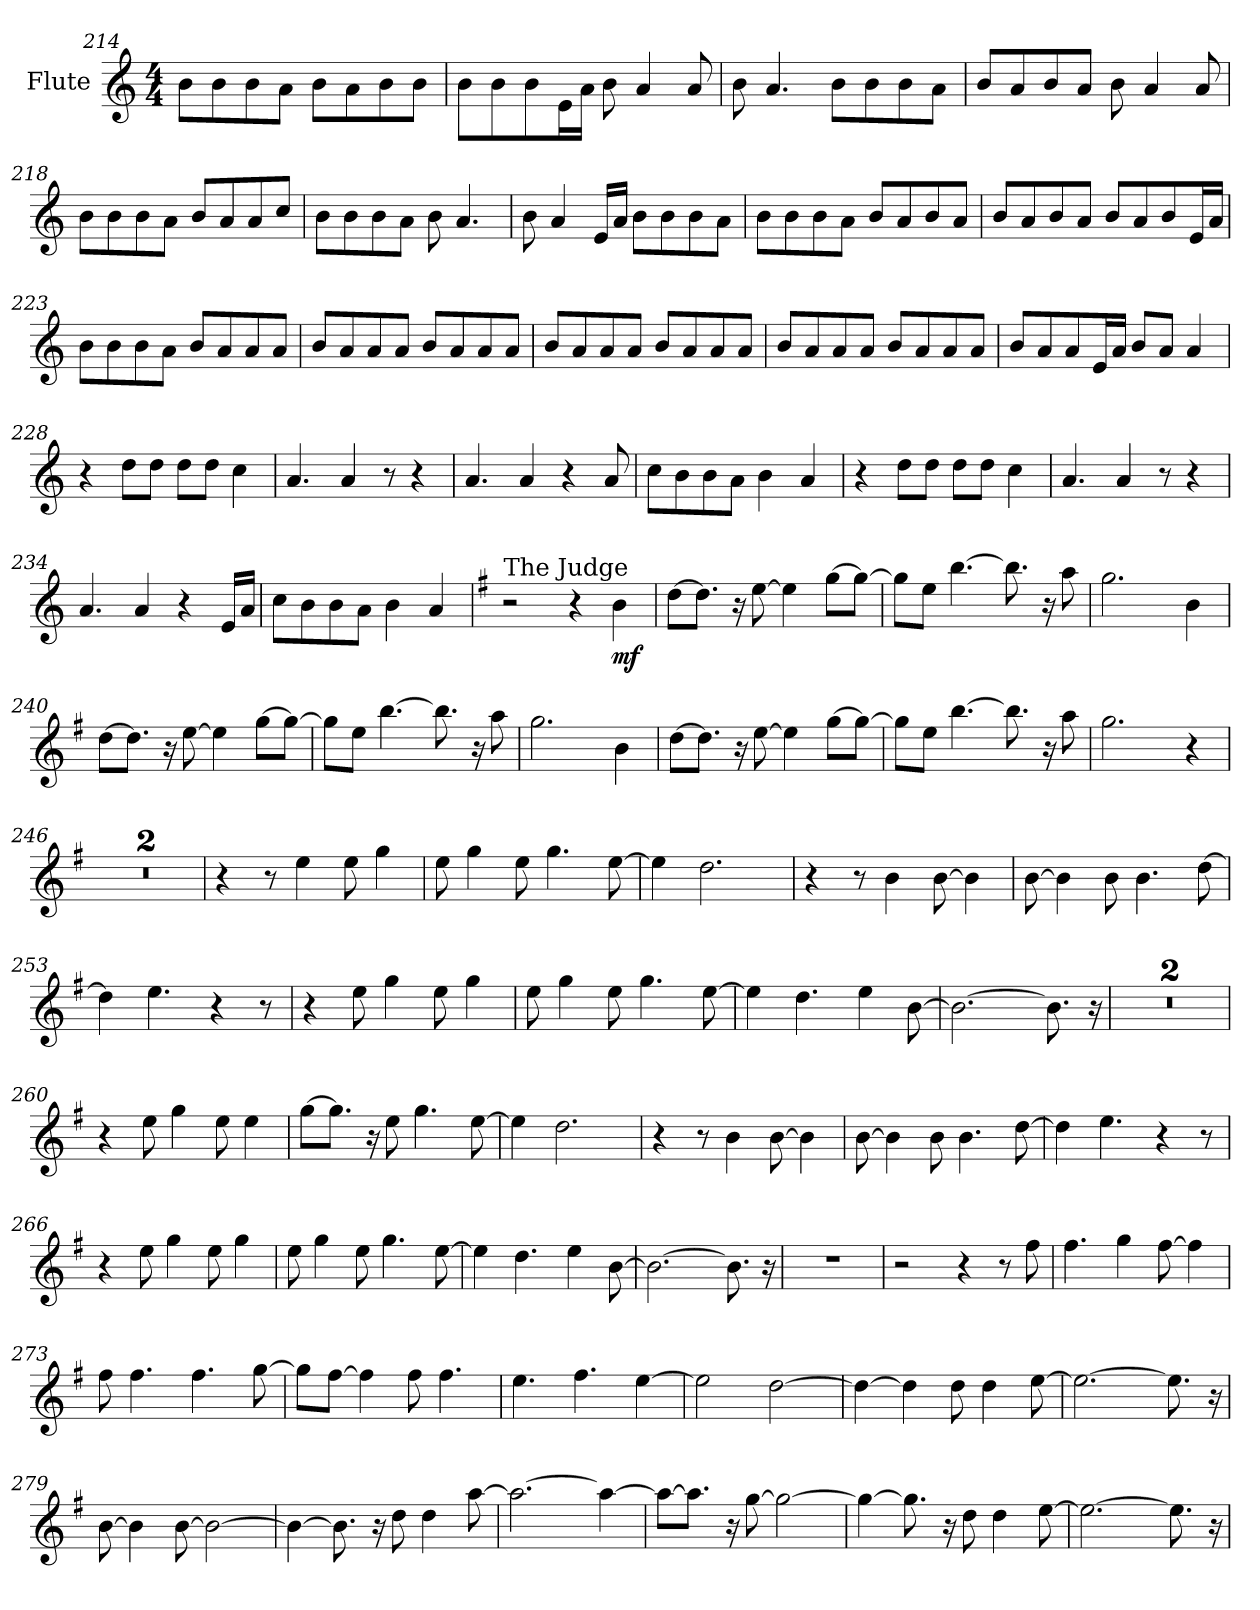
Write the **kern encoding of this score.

**kern	**dynam
*part1	*part1
*staff1	*staff1
*I"Flute	*
*I'Fl.	*
*clefG2	*
*k[]	*
*M4/4	*
=214	=214
8b\L	.
8b\	.
8b\	.
8a\J	.
8b\L	.
8a\	.
8b\	.
8b\J	.
=215	=215
8b\L	.
8b\	.
8b\	.
16e\L	.
16a\JJ	.
8b\	.
4a/	.
8a/	.
=216	=216
8b\	.
4.a/	.
8b\L	.
8b\	.
8b\	.
8a\J	.
=217	=217
8b/L	.
8a/	.
8b/	.
8a/J	.
8b\	.
4a/	.
8a/	.
!!LO:LB:g=z
=218	=218
8b\L	.
8b\	.
8b\	.
8a\J	.
8b/L	.
8a/	.
8a/	.
8cc/J	.
=219	=219
8b\L	.
8b\	.
8b\	.
8a\J	.
8b\	.
4.a/	.
=220	=220
8b\	.
4a/	.
16e/LL	.
16a/JJ	.
8b\L	.
8b\	.
8b\	.
8a\J	.
=221	=221
8b\L	.
8b\	.
8b\	.
8a\J	.
8b/L	.
8a/	.
8b/	.
8a/J	.
=222	=222
8b/L	.
8a/	.
8b/	.
8a/J	.
8b/L	.
8a/	.
8b/	.
16e/L	.
16a/JJ	.
!!LO:LB:g=z
=223	=223
8b\L	.
8b\	.
8b\	.
8a\J	.
8b/L	.
8a/	.
8a/	.
8a/J	.
=224	=224
8b/L	.
8a/	.
8a/	.
8a/J	.
8b/L	.
8a/	.
8a/	.
8a/J	.
=225	=225
8b/L	.
8a/	.
8a/	.
8a/J	.
8b/L	.
8a/	.
8a/	.
8a/J	.
=226	=226
8b/L	.
8a/	.
8a/	.
8a/J	.
8b/L	.
8a/	.
8a/	.
8a/J	.
=227	=227
8b/L	.
8a/	.
8a/	.
16e/L	.
16a/JJ	.
8b/L	.
8a/J	.
4a/	.
=228	=228
4r	.
8dd\L	.
8dd\J	.
8dd\L	.
8dd\J	.
4cc\	.
!!LO:LB:g=z
=229	=229
4.a/	.
4a/	.
8r	.
4r	.
=230	=230
4.a/	.
4a/	.
4r	.
8a/	.
=231	=231
8cc\L	.
8b\	.
8b\	.
8a\J	.
4b\	.
4a/	.
=232	=232
4r	.
8dd\L	.
8dd\J	.
8dd\L	.
8dd\J	.
4cc\	.
=233	=233
4.a/	.
4a/	.
8r	.
4r	.
=234	=234
4.a/	.
4a/	.
4r	.
16e/LL	.
16a/JJ	.
=235	=235
8cc\L	.
8b\	.
8b\	.
8a\J	.
4b\	.
4a/	.
=236	=236
*k[f#]	*
!LO:TX:a:t=The Judge	!
2r	.
4r	.
*MM240	*
!	!LO:DY:b
4b\	mf
!!LO:LB:g=z
=237	=237
[8dd\L	.
8.dd\J]	.
16r	.
[8ee\	.
4ee\]	.
[8gg\L	.
8gg\J_	.
=238	=238
8gg\L]	.
8ee\J	.
[4.bb\	.
8.bb\]	.
16r	.
8aa\	.
=239	=239
2.gg\	.
4b\	.
=240	=240
[8dd\L	.
8.dd\J]	.
16r	.
[8ee\	.
4ee\]	.
[8gg\L	.
8gg\J_	.
=241	=241
8gg\L]	.
8ee\J	.
[4.bb\	.
8.bb\]	.
16r	.
8aa\	.
=242	=242
2.gg\	.
4b\	.
!!LO:LB:g=z
=243	=243
[8dd\L	.
8.dd\J]	.
16r	.
[8ee\	.
4ee\]	.
[8gg\L	.
8gg\J_	.
=244	=244
8gg\L]	.
8ee\J	.
[4.bb\	.
8.bb\]	.
16r	.
8aa\	.
=245	=245
2.gg\	.
4r	.
=246	=246
1r	.
=247	=247
1r	.
=248	=248
4r	.
8r	.
4ee\	.
8ee\	.
4gg\	.
=249	=249
8ee\	.
4gg\	.
8ee\	.
4.gg\	.
[8ee\	.
=250	=250
4ee\]	.
2.dd\	.
=251	=251
4r	.
8r	.
4b\	.
[8b\	.
4b\]	.
!!LO:LB:g=z
=252	=252
[8b\	.
4b\]	.
8b\	.
4.b\	.
[8dd\	.
=253	=253
4dd\]	.
4.ee\	.
4r	.
8r	.
=254	=254
4r	.
8ee\	.
4gg\	.
8ee\	.
4gg\	.
=255	=255
8ee\	.
4gg\	.
8ee\	.
4.gg\	.
[8ee\	.
=256	=256
4ee\]	.
4.dd\	.
4ee\	.
[8b\	.
=257	=257
2.b\_	.
8.b\]	.
16r	.
=258	=258
1r	.
=259	=259
1r	.
=260	=260
4r	.
8ee\	.
4gg\	.
8ee\	.
4ee\	.
!!LO:LB:g=z
=261	=261
[8gg\L	.
8.gg\J]	.
16r	.
8ee\	.
4.gg\	.
[8ee\	.
=262	=262
4ee\]	.
2.dd\	.
=263	=263
4r	.
8r	.
4b\	.
[8b\	.
4b\]	.
=264	=264
[8b\	.
4b\]	.
8b\	.
4.b\	.
[8dd\	.
=265	=265
4dd\]	.
4.ee\	.
4r	.
8r	.
=266	=266
4r	.
8ee\	.
4gg\	.
8ee\	.
4gg\	.
=267	=267
8ee\	.
4gg\	.
8ee\	.
4.gg\	.
[8ee\	.
=268	=268
4ee\]	.
4.dd\	.
4ee\	.
[8b\	.
!!LO:LB:g=z
=269	=269
2.b\_	.
8.b\]	.
16r	.
=270	=270
1r	.
=271	=271
2r	.
4r	.
8r	.
8ff#\	.
=272	=272
4.ff#\	.
4gg\	.
[8ff#\	.
4ff#\]	.
=273	=273
8ff#\	.
4.ff#\	.
4.ff#\	.
[8gg\	.
=274	=274
8gg\L]	.
[8ff#\J	.
4ff#\]	.
8ff#\	.
4.ff#\	.
=275	=275
4.ee\	.
4.ff#\	.
[4ee\	.
=276	=276
2ee\]	.
[2dd\	.
=277	=277
4dd\_	.
4dd\]	.
8dd\	.
4dd\	.
[8ee\	.
!!LO:PB:g=z
=278	=278
2.ee\_	.
8.ee\]	.
16r	.
=279	=279
[8b\	.
4b\]	.
[8b\	.
2b\_	.
=280	=280
4b\_	.
8.b\]	.
16r	.
8dd\	.
4dd\	.
[8aa\	.
=281	=281
2.aa\_	.
4aa\_	.
=282	=282
8aa\L_	.
8.aa\J]	.
16r	.
[8gg\	.
2gg\_	.
=283	=283
4gg\_	.
8.gg\]	.
16r	.
8dd\	.
4dd\	.
[8ee\	.
=284	=284
2.ee\_	.
8.ee\]	.
16r	.
=	=
*-	*-
